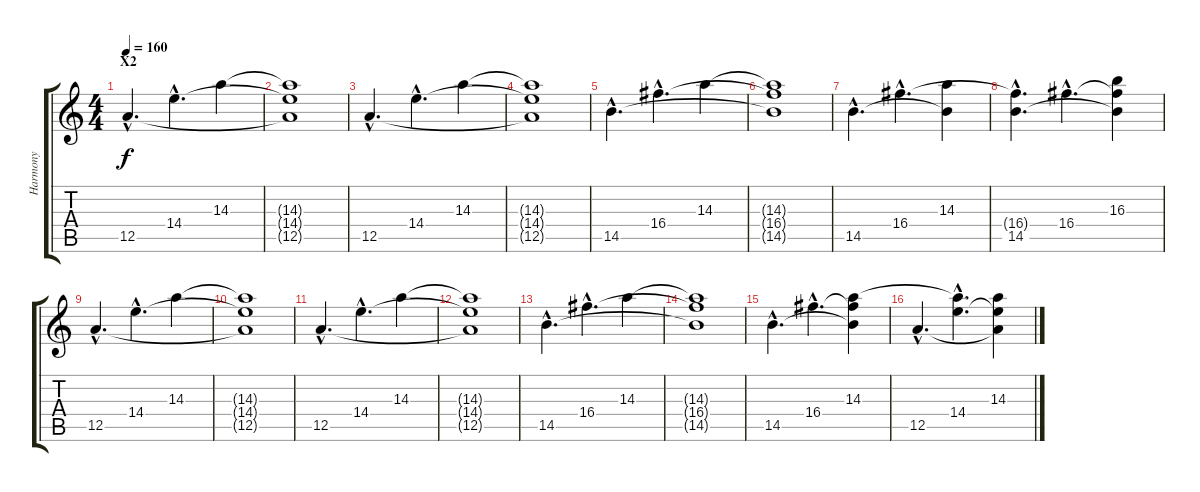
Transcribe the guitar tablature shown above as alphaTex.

\track ("Harmony" "Harmony") {instrument acousticguitarsteel}
\staff {score tabs}
\tuning (E4 B3 G3 D3 A2 E2) {hide}
\ts (4 4)
\section ("" "X2")
\tempo 160
\clef g2
\ks c
12.5{hac}.4{d dy f} 14.4{hac}.4{d} 14.3.4 |
(14.3{t} 14.4{t} 12.5{t}).1 |
12.5{hac}.4{d} 14.4{hac}.4{d} 14.3.4 |
(14.3{t} 14.4{t} 12.5{t}).1 |
14.5{hac}.4{d} 16.4{hac}.4{d} 14.3.4 |
(14.3{t} 16.4{t} 14.5{t}).1 |
14.5{hac}.4{d} 16.4{hac}.4{d} (14.3 14.5{t}).4 |
(16.4{hac t} 14.5{hac}).4{d} 16.4{hac}.4{d} (16.3 16.4{t} 14.5{t}).4 |
12.5{hac}.4{d} 14.4{hac}.4{d} 14.3.4 |
(14.3{t} 14.4{t} 12.5{t}).1 |
12.5{hac}.4{d} 14.4{hac}.4{d} 14.3.4 |
(14.3{t} 14.4{t} 12.5{t}).1 |
14.5{hac}.4{d} 16.4{hac}.4{d} 14.3.4 |
(14.3{t} 16.4{t} 14.5{t}).1 |
14.5{hac}.4{d} 16.4{hac}.4{d} (14.3 16.4{t} 14.5{t}).4 |
12.5{hac}.4{d} (14.3{hac t} 14.4{hac}).4{d} (14.3 14.4{t} 12.5{t}).4
